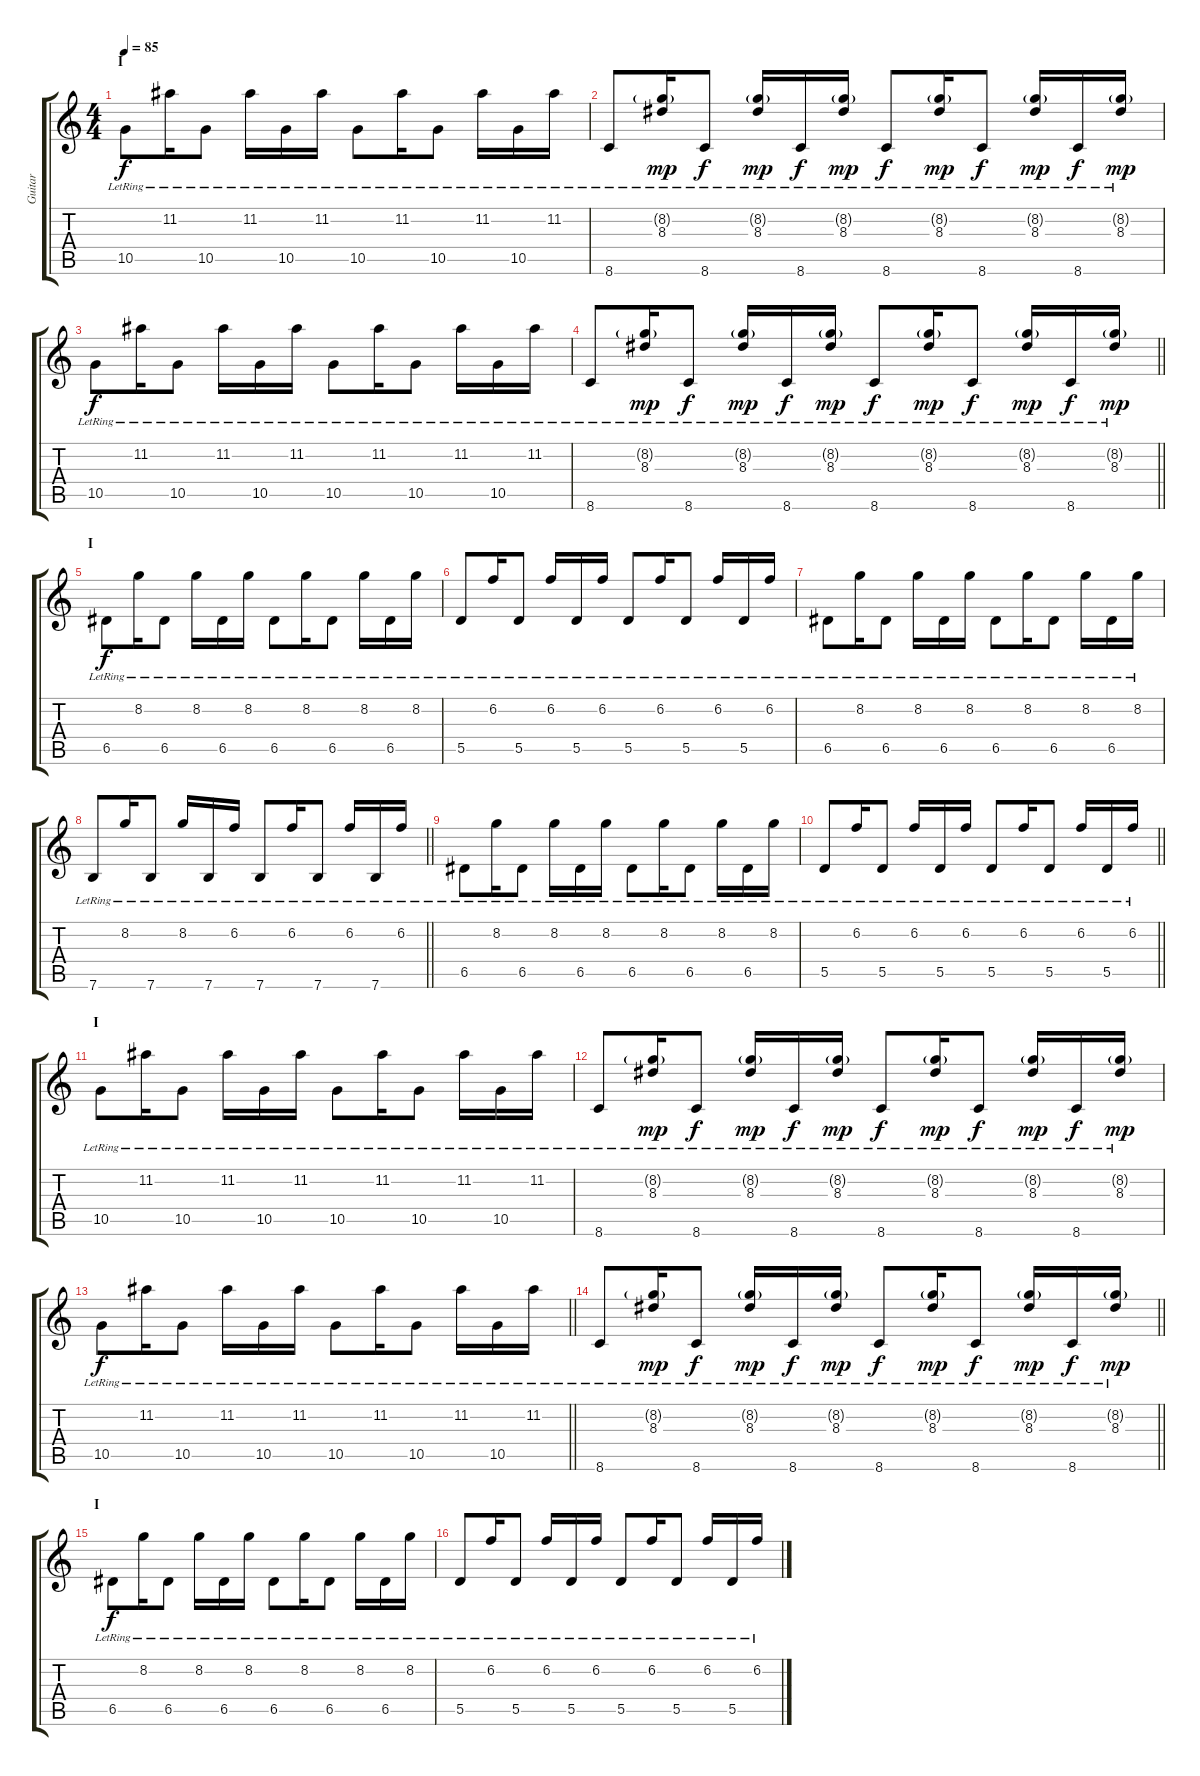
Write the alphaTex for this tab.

\track ("Guitar" "Guitar") {instrument acousticguitarnylon}
\staff {score tabs}
\tuning (E4 B3 G3 D3 A2 E2) {hide}
\ts (4 4)
\section ("" "I")
\tempo 85
\clef g2
\ks c
10.5{lr}.8{dy f} 11.2{lr}.16 10.5{lr}.8 11.2{lr}.16 10.5{lr}.16 11.2{lr}.16 10.5{lr}.8 11.2{lr}.16 10.5{lr}.8 11.2{lr}.16 10.5{lr}.16 11.2{lr}.16 |
8.6{lr}.8 (8.2{g lr} 8.3{lr}).16{dy mp} 8.6{lr}.8{dy f} (8.2{g lr} 8.3{lr}).16{dy mp} 8.6{lr}.16{dy f} (8.2{g lr} 8.3{lr}).16{dy mp} 8.6{lr}.8{dy f} (8.2{g lr} 8.3{lr}).16{dy mp} 8.6{lr}.8{dy f} (8.2{g lr} 8.3{lr}).16{dy mp} 8.6{lr}.16{dy f} (8.2{g lr} 8.3{lr}).16{dy mp} |
10.5{lr}.8{dy f} 11.2{lr}.16 10.5{lr}.8 11.2{lr}.16 10.5{lr}.16 11.2{lr}.16 10.5{lr}.8 11.2{lr}.16 10.5{lr}.8 11.2{lr}.16 10.5{lr}.16 11.2{lr}.16 |
\barLineRight lightlight
8.6{lr}.8 (8.2{g lr} 8.3{lr}).16{dy mp} 8.6{lr}.8{dy f} (8.2{g lr} 8.3{lr}).16{dy mp} 8.6{lr}.16{dy f} (8.2{g lr} 8.3{lr}).16{dy mp} 8.6{lr}.8{dy f} (8.2{g lr} 8.3{lr}).16{dy mp} 8.6{lr}.8{dy f} (8.2{g lr} 8.3{lr}).16{dy mp} 8.6{lr}.16{dy f} (8.2{g lr} 8.3{lr}).16{dy mp} |
\section ("" "I")
6.5{lr}.8{dy f} 8.2{lr}.16 6.5{lr}.8 8.2{lr}.16 6.5{lr}.16 8.2{lr}.16 6.5{lr}.8 8.2{lr}.16 6.5{lr}.8 8.2{lr}.16 6.5{lr}.16 8.2{lr}.16 |
5.5{lr}.8 6.2{lr}.16 5.5{lr}.8 6.2{lr}.16 5.5{lr}.16 6.2{lr}.16 5.5{lr}.8 6.2{lr}.16 5.5{lr}.8 6.2{lr}.16 5.5{lr}.16 6.2{lr}.16 |
6.5{lr}.8 8.2{lr}.16 6.5{lr}.8 8.2{lr}.16 6.5{lr}.16 8.2{lr}.16 6.5{lr}.8 8.2{lr}.16 6.5{lr}.8 8.2{lr}.16 6.5{lr}.16 8.2{lr}.16 |
\barLineRight lightlight
7.6{lr}.8 8.2{lr}.16 7.6{lr}.8 8.2{lr}.16 7.6{lr}.16 6.2{lr}.16 7.6{lr}.8 6.2{lr}.16 7.6{lr}.8 6.2{lr}.16 7.6{lr}.16 6.2{lr}.16 |
6.5{lr}.8 8.2{lr}.16 6.5{lr}.8 8.2{lr}.16 6.5{lr}.16 8.2{lr}.16 6.5{lr}.8 8.2{lr}.16 6.5{lr}.8 8.2{lr}.16 6.5{lr}.16 8.2{lr}.16 |
\barLineRight lightlight
5.5{lr}.8 6.2{lr}.16 5.5{lr}.8 6.2{lr}.16 5.5{lr}.16 6.2{lr}.16 5.5{lr}.8 6.2{lr}.16 5.5{lr}.8 6.2{lr}.16 5.5{lr}.16 6.2{lr}.16 |
\section ("" "I")
10.5{lr}.8 11.2{lr}.16 10.5{lr}.8 11.2{lr}.16 10.5{lr}.16 11.2{lr}.16 10.5{lr}.8 11.2{lr}.16 10.5{lr}.8 11.2{lr}.16 10.5{lr}.16 11.2{lr}.16 |
8.6{lr}.8 (8.2{g lr} 8.3{lr}).16{dy mp} 8.6{lr}.8{dy f} (8.2{g lr} 8.3{lr}).16{dy mp} 8.6{lr}.16{dy f} (8.2{g lr} 8.3{lr}).16{dy mp} 8.6{lr}.8{dy f} (8.2{g lr} 8.3{lr}).16{dy mp} 8.6{lr}.8{dy f} (8.2{g lr} 8.3{lr}).16{dy mp} 8.6{lr}.16{dy f} (8.2{g lr} 8.3{lr}).16{dy mp} |
\barLineRight lightlight
10.5{lr}.8{dy f} 11.2{lr}.16 10.5{lr}.8 11.2{lr}.16 10.5{lr}.16 11.2{lr}.16 10.5{lr}.8 11.2{lr}.16 10.5{lr}.8 11.2{lr}.16 10.5{lr}.16 11.2{lr}.16 |
\barLineRight lightlight
8.6{lr}.8 (8.2{g lr} 8.3{lr}).16{dy mp} 8.6{lr}.8{dy f} (8.2{g lr} 8.3{lr}).16{dy mp} 8.6{lr}.16{dy f} (8.2{g lr} 8.3{lr}).16{dy mp} 8.6{lr}.8{dy f} (8.2{g lr} 8.3{lr}).16{dy mp} 8.6{lr}.8{dy f} (8.2{g lr} 8.3{lr}).16{dy mp} 8.6{lr}.16{dy f} (8.2{g lr} 8.3{lr}).16{dy mp} |
\section ("" "I")
6.5{lr}.8{dy f} 8.2{lr}.16 6.5{lr}.8 8.2{lr}.16 6.5{lr}.16 8.2{lr}.16 6.5{lr}.8 8.2{lr}.16 6.5{lr}.8 8.2{lr}.16 6.5{lr}.16 8.2{lr}.16 |
5.5{lr}.8 6.2{lr}.16 5.5{lr}.8 6.2{lr}.16 5.5{lr}.16 6.2{lr}.16 5.5{lr}.8 6.2{lr}.16 5.5{lr}.8 6.2{lr}.16 5.5{lr}.16 6.2{lr}.16
